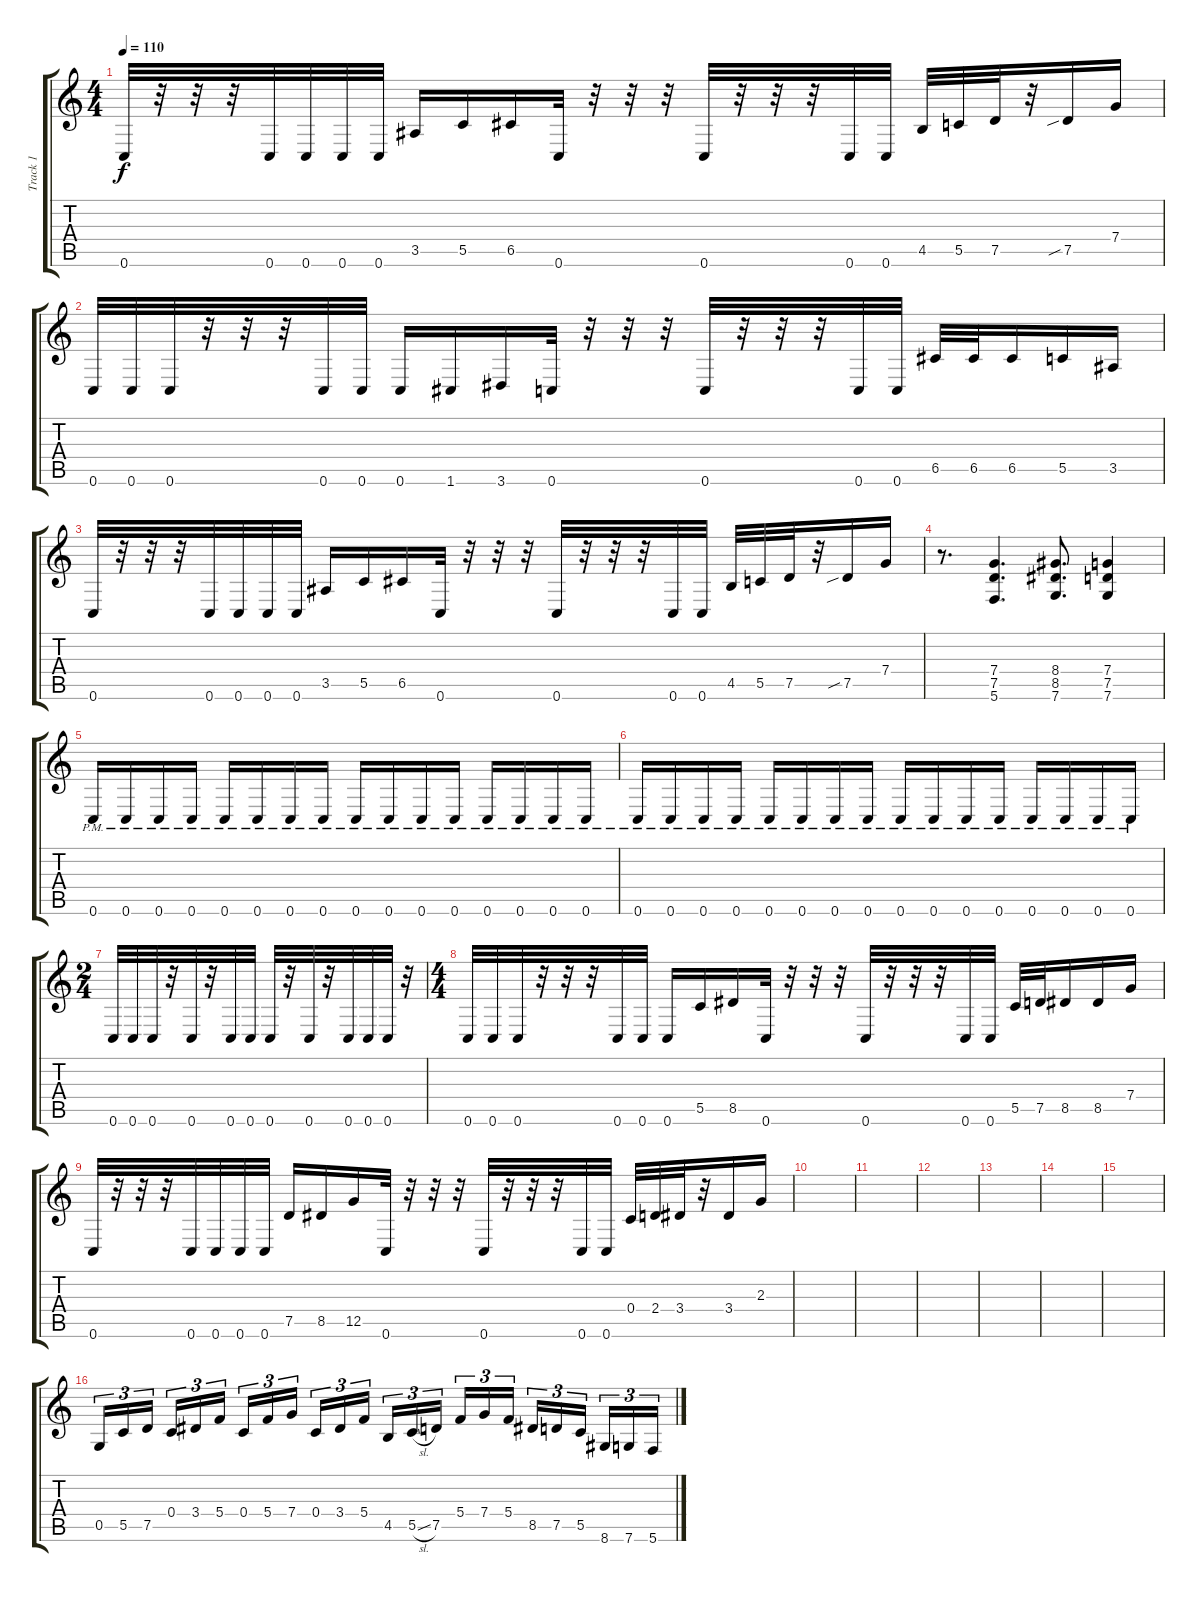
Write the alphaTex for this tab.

\track ("Track 1" "Track 1") {instrument distortionguitar}
\staff {score tabs}
\tuning (D4 A3 F3 C3 G2 C2) {hide}
\ts (4 4)
\tempo 110
\clef g2
\ks c
0.6.32{dy f} r.32 r.32 r.32 0.6.32 0.6.32 0.6.32 0.6.32 3.5.16 5.5.16 6.5.16 0.6.32 r.32 r.32 r.32 0.6.32 r.32 r.32 r.32 0.6.32 0.6.32 4.5.32 5.5.32 7.5.32 r.32 7.5{sib}.16 7.4.16 |
0.6.32 0.6.32 0.6.32 r.32 r.32 r.32 0.6.32 0.6.32 0.6.16 1.6.16 3.6.16 0.6.32 r.32 r.32 r.32 0.6.32 r.32 r.32 r.32 0.6.32 0.6.32 6.5.32 6.5.32 6.5.16 5.5.16 3.5.16 |
0.6.32 r.32 r.32 r.32 0.6.32 0.6.32 0.6.32 0.6.32 3.5.16 5.5.16 6.5.16 0.6.32 r.32 r.32 r.32 0.6.32 r.32 r.32 r.32 0.6.32 0.6.32 4.5.32 5.5.32 7.5.32 r.32 7.5{sib}.16 7.4.16 |
r.8{d} (7.4 7.5 5.6).4{d} (8.4 8.5 7.6).8{d} (7.4 7.5 7.6).4 |
0.6{pm}.16 0.6{pm}.16 0.6{pm}.16 0.6{pm}.16 0.6{pm}.16 0.6{pm}.16 0.6{pm}.16 0.6{pm}.16 0.6{pm}.16 0.6{pm}.16 0.6{pm}.16 0.6{pm}.16 0.6{pm}.16 0.6{pm}.16 0.6{pm}.16 0.6{pm}.16 |
0.6{pm}.16 0.6{pm}.16 0.6{pm}.16 0.6{pm}.16 0.6{pm}.16 0.6{pm}.16 0.6{pm}.16 0.6{pm}.16 0.6{pm}.16 0.6{pm}.16 0.6{pm}.16 0.6{pm}.16 0.6{pm}.16 0.6{pm}.16 0.6{pm}.16 0.6{pm}.16 |
\ts (2 4)
0.6.32 0.6.32 0.6.32 r.32 0.6.32 r.32 0.6.32 0.6.32 0.6.32 r.32 0.6.32 r.32 0.6.32 0.6.32 0.6.32 r.32 |
\ts (4 4)
0.6.32 0.6.32 0.6.32 r.32 r.32 r.32 0.6.32 0.6.32 0.6.16 5.5.16 8.5.16 0.6.32 r.32 r.32 r.32 0.6.32 r.32 r.32 r.32 0.6.32 0.6.32 5.5.32 7.5.32 8.5.16 8.5.16 7.4.16 |
0.6.32 r.32 r.32 r.32 0.6.32 0.6.32 0.6.32 0.6.32 7.5.16 8.5.16 12.5.16 0.6.32 r.32 r.32 r.32 0.6.32 r.32 r.32 r.32 0.6.32 0.6.32 0.4.32 2.4.32 3.4.32 r.32 3.4.16 2.3.16 |
|
|
|
|
|
|
0.5.16{tu (3 2)} 5.5.16{tu (3 2)} 7.5.16{tu (3 2) beam splitsecondary} 0.4.16{tu (3 2)} 3.4.16{tu (3 2)} 5.4.16{tu (3 2)} 0.4.16{tu (3 2)} 5.4.16{tu (3 2)} 7.4.16{tu (3 2) beam splitsecondary} 0.4.16{tu (3 2)} 3.4.16{tu (3 2)} 5.4.16{tu (3 2)} 4.5.16{tu (3 2)} 5.5{sl}.16{tu (3 2)} 7.5.16{tu (3 2) beam splitsecondary} 5.4.16{tu (3 2)} 7.4.16{tu (3 2)} 5.4.16{tu (3 2)} 8.5.16{tu (3 2)} 7.5.16{tu (3 2)} 5.5.16{tu (3 2) beam splitsecondary} 8.6.16{tu (3 2)} 7.6.16{tu (3 2)} 5.6.16{tu (3 2)}
